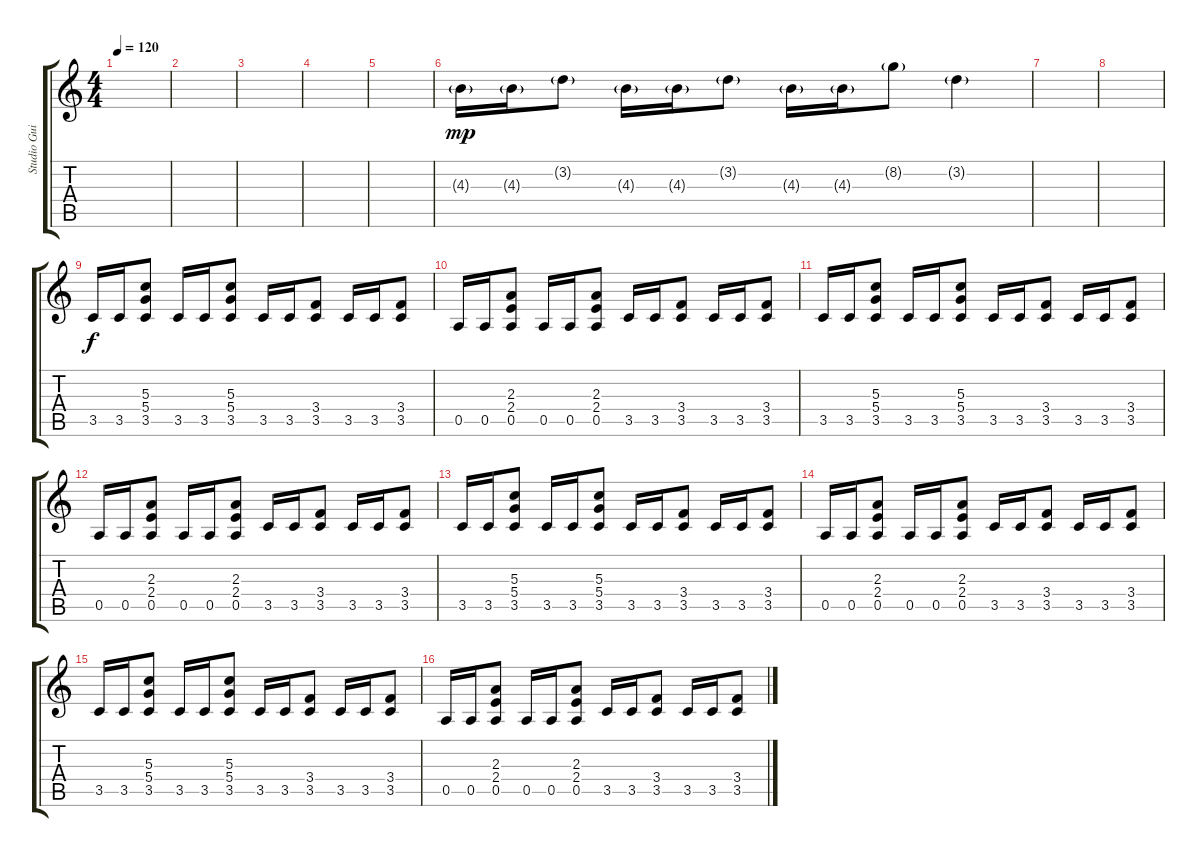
\track ("Studio Guitar (Cesar)" "Studio Gui") {instrument electricguitarclean}
\staff {score tabs}
\tuning (E4 B3 G3 D3 A2 E2) {hide}
\ts (4 4)
\tempo 120
\clef g2
\ks c
|
|
|
|
|
4.3{g}.16{dy mp instrument electricguitarclean} 4.3{g}.16 3.2{g}.8 4.3{g}.16 4.3{g}.16 3.2{g}.8 4.3{g}.16 4.3{g}.16 8.2{g}.8 3.2{g}.4 |
|
|
3.5.16{dy f} 3.5.16 (5.3 5.4 3.5).8 3.5.16 3.5.16 (5.3 5.4 3.5).8 3.5.16 3.5.16 (3.4 3.5).8 3.5.16 3.5.16 (3.4 3.5).8 |
0.5.16 0.5.16 (2.3 2.4 0.5).8 0.5.16 0.5.16 (2.3 2.4 0.5).8 3.5.16 3.5.16 (3.4 3.5).8 3.5.16 3.5.16 (3.4 3.5).8 |
3.5.16 3.5.16 (5.3 5.4 3.5).8 3.5.16 3.5.16 (5.3 5.4 3.5).8 3.5.16 3.5.16 (3.4 3.5).8 3.5.16 3.5.16 (3.4 3.5).8 |
0.5.16 0.5.16 (2.3 2.4 0.5).8 0.5.16 0.5.16 (2.3 2.4 0.5).8 3.5.16 3.5.16 (3.4 3.5).8 3.5.16 3.5.16 (3.4 3.5).8 |
3.5.16 3.5.16 (5.3 5.4 3.5).8 3.5.16 3.5.16 (5.3 5.4 3.5).8 3.5.16 3.5.16 (3.4 3.5).8 3.5.16 3.5.16 (3.4 3.5).8 |
0.5.16 0.5.16 (2.3 2.4 0.5).8 0.5.16 0.5.16 (2.3 2.4 0.5).8 3.5.16 3.5.16 (3.4 3.5).8 3.5.16 3.5.16 (3.4 3.5).8 |
3.5.16 3.5.16 (5.3 5.4 3.5).8 3.5.16 3.5.16 (5.3 5.4 3.5).8 3.5.16 3.5.16 (3.4 3.5).8 3.5.16 3.5.16 (3.4 3.5).8 |
0.5.16 0.5.16 (2.3 2.4 0.5).8 0.5.16 0.5.16 (2.3 2.4 0.5).8 3.5.16 3.5.16 (3.4 3.5).8 3.5.16 3.5.16 (3.4 3.5).8
